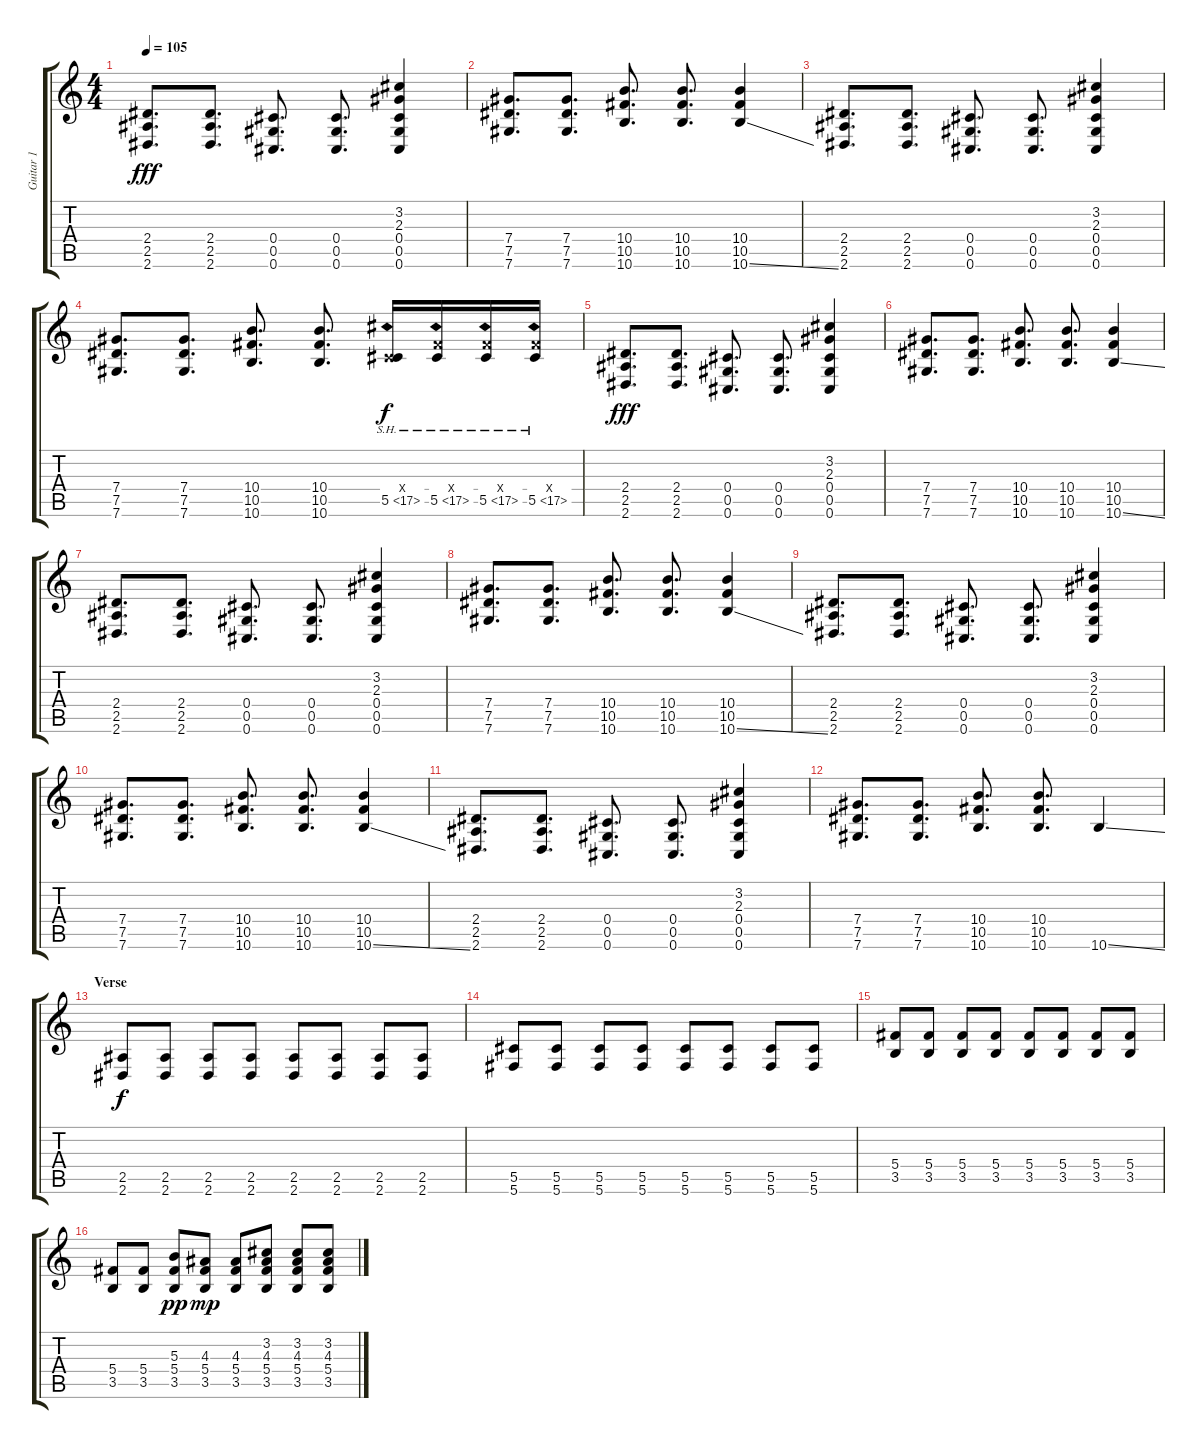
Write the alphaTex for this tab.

\track ("Guitar 1" "Guitar 1") {instrument electricguitarclean}
\staff {score tabs}
\tuning (Eb4 Bb3 Gb3 Db3 Ab2 Db2) {hide}
\ts (4 4)
\tempo 105
\clef g2
\ks c
(2.4 2.5 2.6).8{d dy fff} (2.4 2.5 2.6).8{d} (0.4 0.5 0.6).8{d} (0.4 0.5 0.6).8{d} (3.2 2.3 0.4 0.5 0.6).4 |
(7.4 7.5 7.6).8{d} (7.4 7.5 7.6).8{d} (10.4 10.5 10.6).8{d} (10.4 10.5 10.6).8{d} (10.4 10.5 10.6{ss}).4 |
(2.4 2.5 2.6).8{d} (2.4 2.5 2.6).8{d} (0.4 0.5 0.6).8{d} (0.4 0.5 0.6).8{d} (3.2 2.3 0.4 0.5 0.6).4 |
(7.4 7.5 7.6).8{d} (7.4 7.5 7.6).8{d} (10.4 10.5 10.6).8{d} (10.4 10.5 10.6).8{d} (0.4{x} 5.5{sh 12}).16{dy f} (5.4{x} 5.5{sh 12}).16 (5.4{x} 5.5{sh 12}).16 (5.4{x} 5.5{sh 12}).16 |
(2.4 2.5 2.6).8{d dy fff} (2.4 2.5 2.6).8{d} (0.4 0.5 0.6).8{d} (0.4 0.5 0.6).8{d} (3.2 2.3 0.4 0.5 0.6).4 |
(7.4 7.5 7.6).8{d} (7.4 7.5 7.6).8{d} (10.4 10.5 10.6).8{d} (10.4 10.5 10.6).8{d} (10.4 10.5 10.6{ss}).4 |
(2.4 2.5 2.6).8{d} (2.4 2.5 2.6).8{d} (0.4 0.5 0.6).8{d} (0.4 0.5 0.6).8{d} (3.2 2.3 0.4 0.5 0.6).4 |
(7.4 7.5 7.6).8{d} (7.4 7.5 7.6).8{d} (10.4 10.5 10.6).8{d} (10.4 10.5 10.6).8{d} (10.4 10.5 10.6{ss}).4 |
(2.4 2.5 2.6).8{d} (2.4 2.5 2.6).8{d} (0.4 0.5 0.6).8{d} (0.4 0.5 0.6).8{d} (3.2 2.3 0.4 0.5 0.6).4 |
(7.4 7.5 7.6).8{d} (7.4 7.5 7.6).8{d} (10.4 10.5 10.6).8{d} (10.4 10.5 10.6).8{d} (10.4 10.5 10.6{ss}).4 |
(2.4 2.5 2.6).8{d} (2.4 2.5 2.6).8{d} (0.4 0.5 0.6).8{d} (0.4 0.5 0.6).8{d} (3.2 2.3 0.4 0.5 0.6).4 |
(7.4 7.5 7.6).8{d} (7.4 7.5 7.6).8{d} (10.4 10.5 10.6).8{d} (10.4 10.5 10.6).8{d} 10.6{ss}.4 |
\section ("" "Verse")
(2.5 2.6).8{dy f instrument electricguitarmuted} (2.5 2.6).8 (2.5 2.6).8 (2.5 2.6).8 (2.5 2.6).8 (2.5 2.6).8 (2.5 2.6).8 (2.5 2.6).8 |
(5.5 5.6).8 (5.5 5.6).8 (5.5 5.6).8 (5.5 5.6).8 (5.5 5.6).8 (5.5 5.6).8 (5.5 5.6).8 (5.5 5.6).8 |
(5.4 3.5).8 (5.4 3.5).8 (5.4 3.5).8 (5.4 3.5).8 (5.4 3.5).8 (5.4 3.5).8 (5.4 3.5).8 (5.4 3.5).8 |
(5.4 3.5).8 (5.4 3.5).8 (5.3 5.4 3.5).8{dy pp} (4.3 5.4 3.5).8{dy mp} (4.3 5.4 3.5).8 (3.2 4.3 5.4 3.5).8 (3.2 4.3 5.4 3.5).8 (3.2 4.3 5.4 3.5).8
